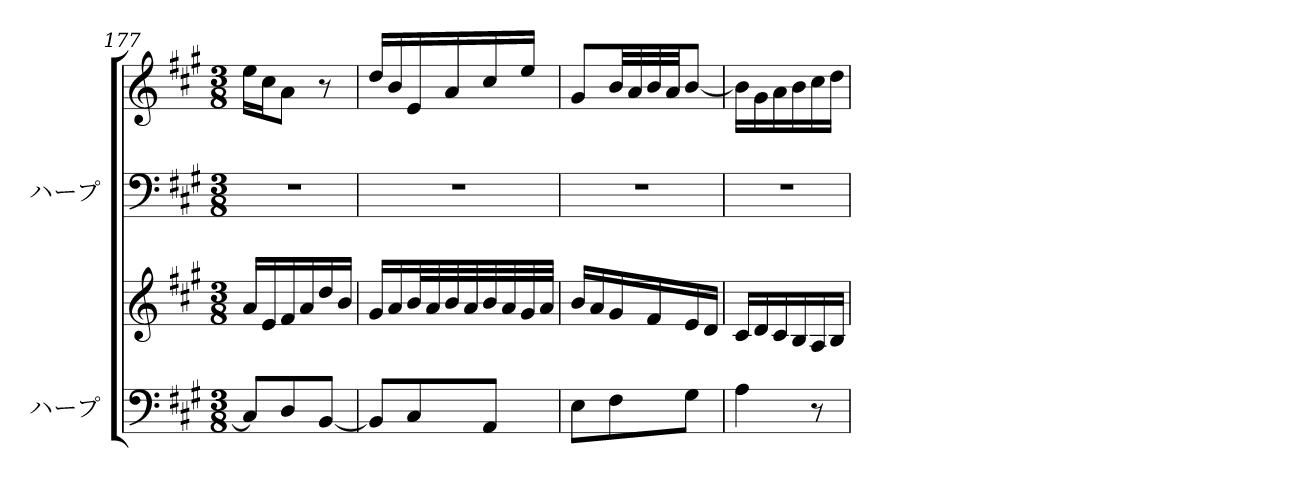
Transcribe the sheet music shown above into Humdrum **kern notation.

**kern	**kern	**kern	**kern
*part2	*part2	*part1	*part1
*staff4	*staff3	*staff2	*staff1
*I"ハープ	*	*I"ハープ	*
*clefF4	*clefG2	*clefF4	*clefG2
*k[f#c#g#]	*k[f#c#g#]	*k[f#c#g#]	*k[f#c#g#]
*M3/8	*M3/8	*M3/8	*M3/8
=177	=177	=177	=177
8C#/L]	16a/LL	4.r	16ee\LL
.	16e/	.	16cc#\J
8D/	16f#/	.	8a\J
.	16a/	.	.
[8BB/J	16dd/	.	8r
.	16b/JJ	.	.
=178	=178	=178	=178
8BB/L]	16g#/LL	4.r	16dd/LL
.	16a/	.	16b/
8C#/	32b/L	.	16e/
.	32a/	.	.
.	32b/	.	16a/
.	32a/	.	.
8AA/J	32b/	.	16cc#/
.	32a/	.	.
.	32g#/	.	16ee/JJ
.	32a/JJJ	.	.
=179	=179	=179	=179
8E\L	16b/LL	4.r	8g#/L
.	16a/	.	.
8F#\	16g#/	.	32b/LL
.	.	.	32a/
.	16f#/	.	32b/
.	.	.	32a/JJ
8G#\J	16e/	.	[8b/J
.	16d/JJ	.	.
=180	=180	=180	=180
4A\	16c#/LL	4.r	16b\LL]
.	16d/	.	16g#\
.	16c#/	.	16a\
.	16B/	.	16b\
8r	16A/	.	16cc#\
.	16B/JJ	.	16dd\JJ
=	=	=	=
*-	*-	*-	*-
